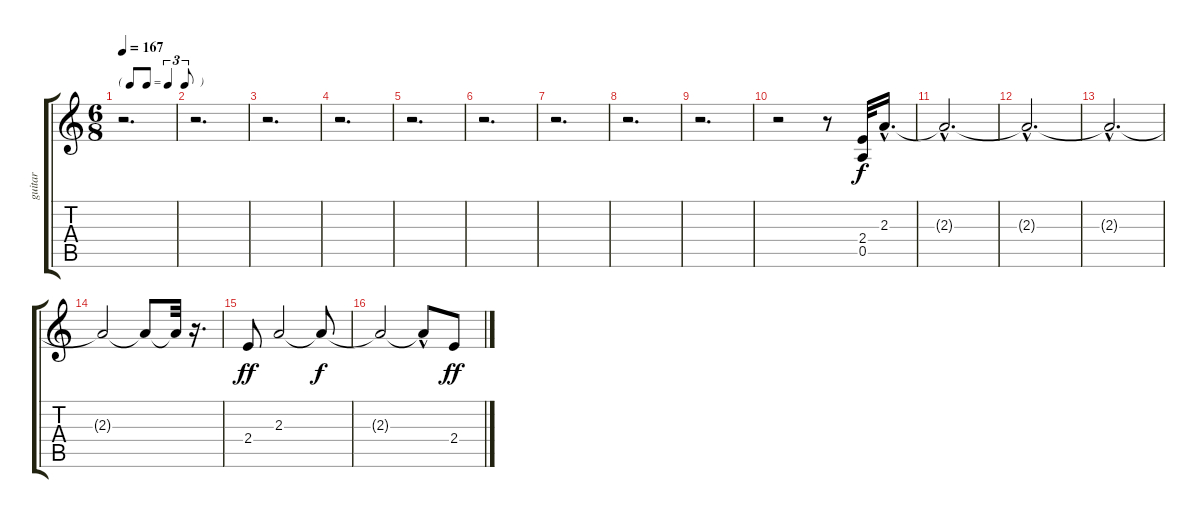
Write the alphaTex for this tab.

\track ("guitar" "guitar") {instrument distortionguitar}
\staff {score tabs}
\tuning (E4 B3 G3 D3 A2 E2) {hide}
\ts (6 8)
\tf triplet8th
\tempo 167
\clef g2
\ks c
r.2{d dy f} |
r.2{d} |
r.2{d} |
r.2{d} |
r.2{d} |
r.2{d} |
r.2{d} |
r.2{d} |
r.2{d} |
r.2 r.8 (2.4 0.5).32 2.3{hac}.16{d} |
2.3{hac t}.2{d} |
2.3{hac t}.2{d} |
2.3{hac t}.2{d} |
2.3{t}.2 2.3{t}.8 2.3{t}.32 r.16{d} |
2.4.8{dy ff} 2.3.2 2.3{t}.8{dy f} |
2.3{t}.2 2.3{hac t}.8 2.4.8{dy ff}
